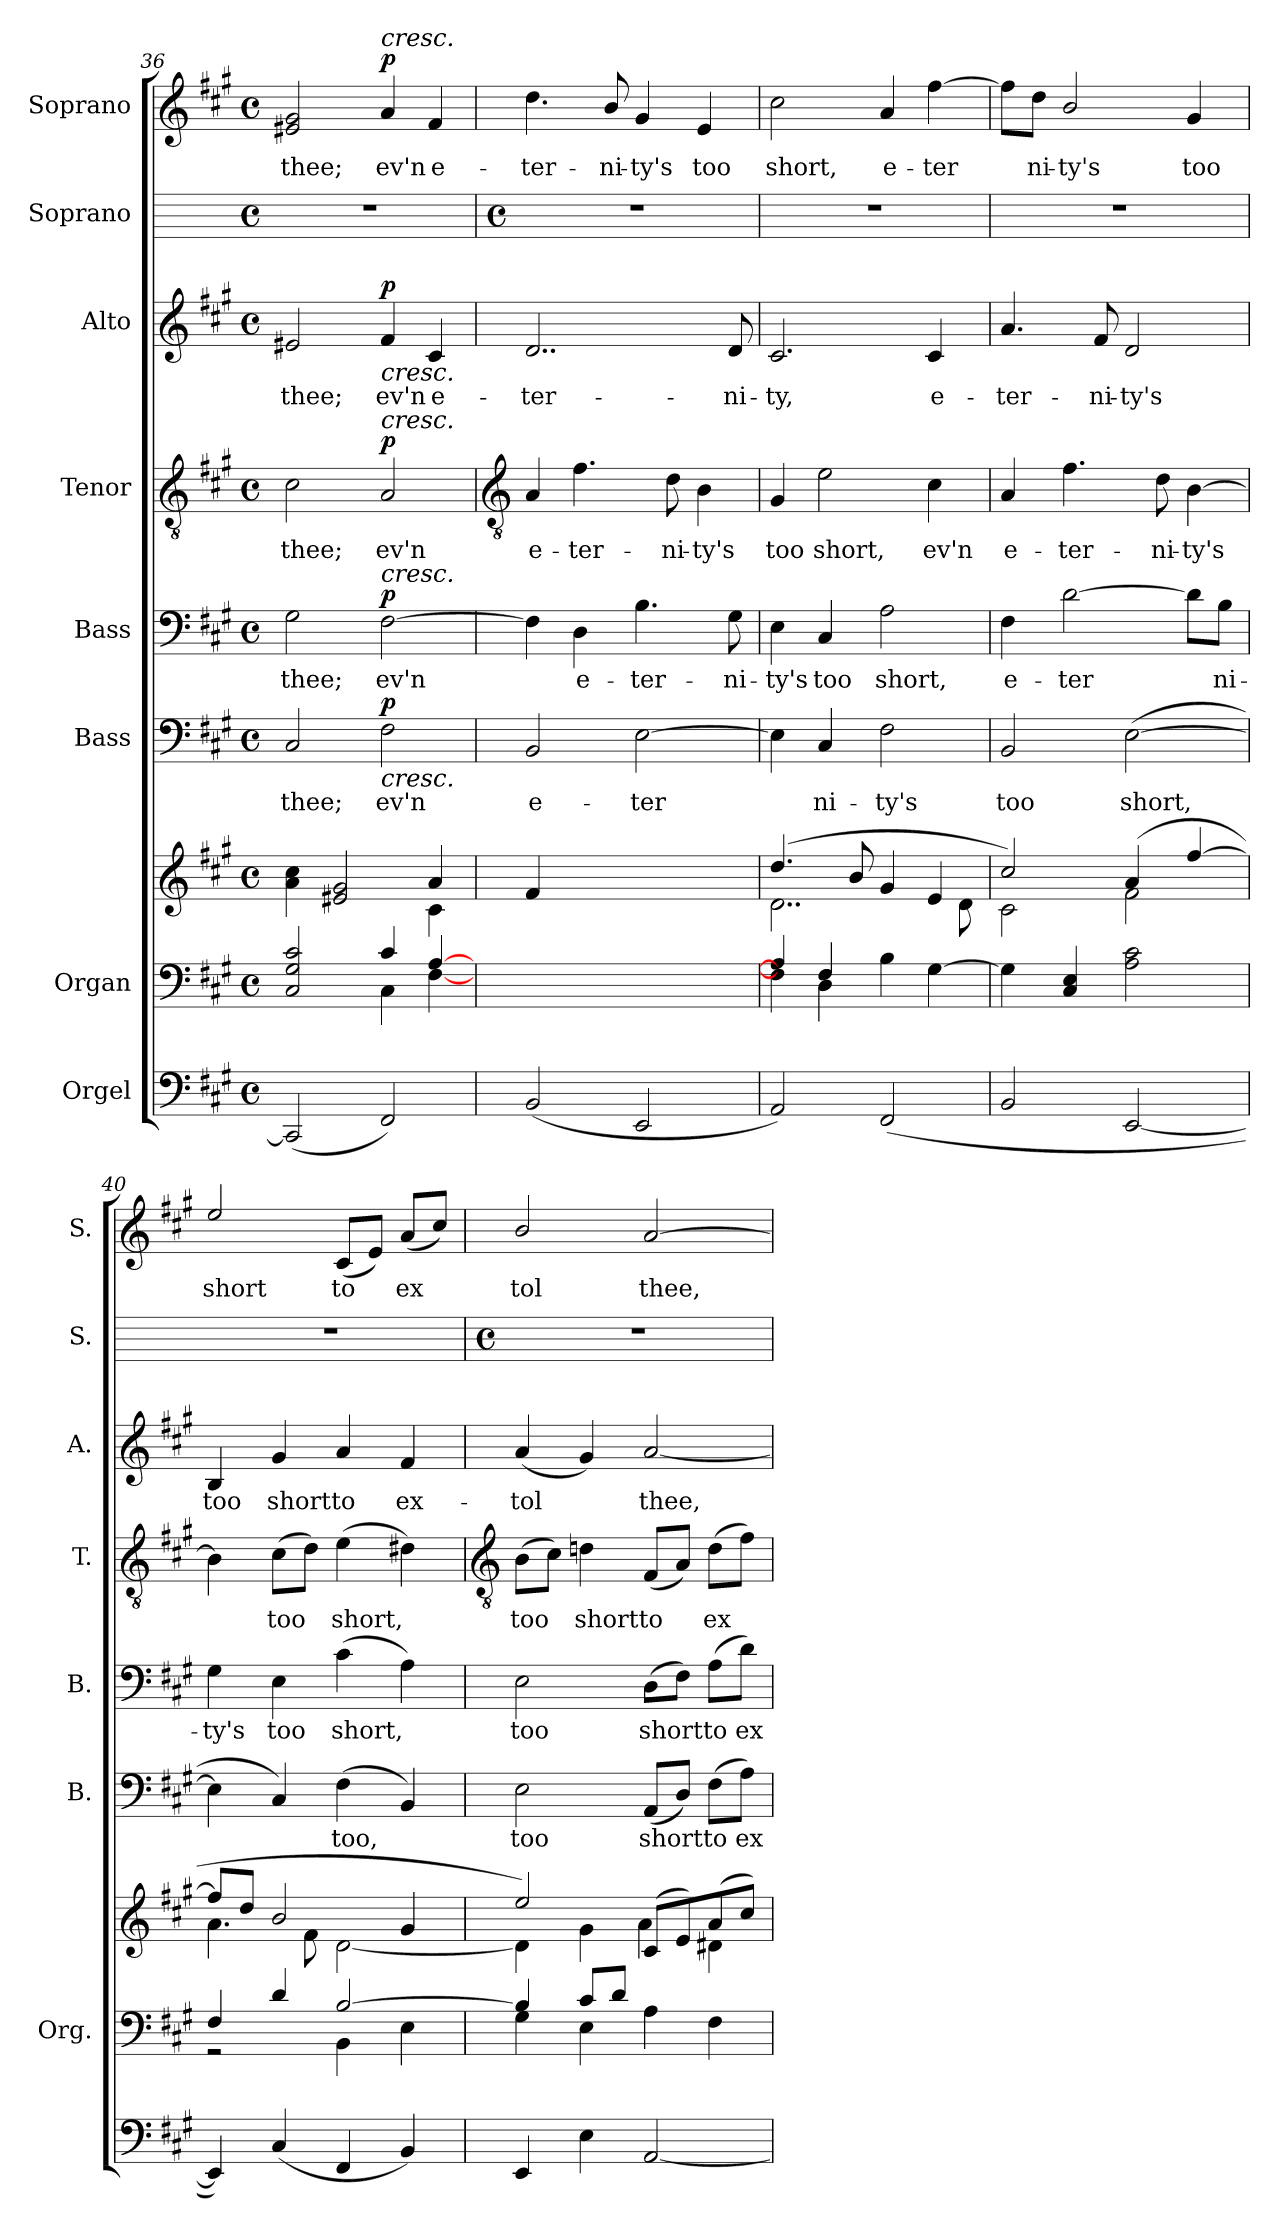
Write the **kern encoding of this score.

**kern	**kern	**kern	**kern	**text	**dynam	**kern	**text	**dynam	**kern	**text	**dynam	**kern	**text	**dynam	**kern	**kern	**text	**dynam
*part8	*part7	*part7	*part6	*part6	*part6	*part5	*part5	*part5	*part4	*part4	*part4	*part3	*part3	*part3	*part2	*part1	*part1	*part1
*staff9	*staff8	*staff7	*staff6	*staff6	*staff6	*staff5	*staff5	*staff5	*staff4	*staff4	*staff4	*staff3	*staff3	*staff3	*staff2	*staff1	*staff1	*staff1
*I"Orgel	*I"Organ	*	*I"Bass	*	*	*I"Bass	*	*	*I"Tenor	*	*	*I"Alto	*	*	*I"Soprano	*I"Soprano	*	*
*	*I'Org.	*	*I'B.	*	*	*I'B.	*	*	*I'T.	*	*	*I'A.	*	*	*I'S.	*I'S.	*	*
*clefF4	*clefF4	*clefG2	*clefF4	*	*	*clefF4	*	*	*clefGv2	*	*	*clefG2	*	*	*	*clefG2	*	*
*k[f#c#g#]	*k[f#c#g#]	*k[f#c#g#]	*k[f#c#g#]	*	*	*k[f#c#g#]	*	*	*k[f#c#g#]	*	*	*k[f#c#g#]	*	*	*	*k[f#c#g#]	*	*
*A:	*A:	*A:	*A:	*	*	*A:	*	*	*A:	*	*	*A:	*	*	*	*A:	*	*
*M4/4	*M4/4	*M4/4	*M4/4	*	*	*M4/4	*	*	*M4/4	*	*	*M4/4	*	*	*M4/4	*M4/4	*	*
*met(c)	*met(c)	*met(c)	*met(c)	*	*	*met(c)	*	*	*met(c)	*	*	*met(c)	*	*	*met(c)	*met(c)	*	*
=36	=36	=36	=36	=36	=36	=36	=36	=36	=36	=36	=36	=36	=36	=36	=36	=36	=36	=36
*	*^	*^	*	*	*	*	*	*	*	*	*	*	*	*	*	*	*	*
!	!	!	!	!	!	!LO:LY:b	!	!	!LO:LY:b	!	!	!LO:LY:b	!	!	!LO:LY:b	!	!	!	!LO:LY:b	!
*	*	*	*	*	*	*	*	*^	*	*	*	*	*	*	*	*	*	*^	*	*
(<2CC#]	2C#/ 2G#/ 2c#/	2ryy	4a\ 4cc#\	2.ryy	2C#	thee;	.	2G#\	1ryy	thee;	.	2c#	thee;	.	2e#X	thee;	.	1r	2e#X/ 2g#/	1ryy	thee;	.
.	.	.	2e#X/ 2g#/	.	.	.	.	.	.	.	.	.	.	.	.	.	.	.	.	.	.	.
!	!	!	!	!	!	!	!	!	!	!	!	!	!	!	!	!	!	!	!LO:TX:a:i:t=cresc.	!	!	!
!	!	!	!	!	!	!	!	!	!	!	!	!	!	!	!LO:TX:b:i:t=cresc.	!	!	!	!	!	!	!
!	!	!	!	!	!	!	!	!	!	!	!	!LO:TX:a:i:t=cresc.	!	!	!	!	!	!	!	!	!	!
!	!	!	!	!	!	!	!	!LO:TX:a:i:t=cresc.	!	!	!	!	!	!	!	!	!	!	!	!	!	!
!	!	!	!	!	!LO:TX:b:i:t=cresc.	!	!	!	!	!	!	!	!	!	!	!	!	!	!	!	!	!
!	!	!	!	!	!	!LO:LY:b	!LO:DY:a	!	!	!LO:LY:b	!LO:DY:a	!	!LO:LY:b	!LO:DY:a	!	!LO:LY:b	!LO:DY:b	!	!	!	!LO:LY:b	!LO:DY:a
2FF#)	4c#/	4C#\	.	.	2F#	ev'n	p	[2F#\	.	ev'n	p	2A	ev'n	p	4f#	ev'n	p	.	4a/	.	ev'n	p
!	!	!	!	!	!	!	!	!	!	!	!	!	!	!	!	!LO:LY:b	!	!	!	!	!LO:LY:b	!
.	[4A/	[4F#\	4a/	4c#\	.	.	.	.	.	.	.	.	.	.	4c#	e-	.	.	4f#/	.	e-	.
*	*v	*v	*	*	*	*	*	*	*	*	*	*	*	*	*	*	*	*	*	*	*	*
*	*	*v	*v	*	*	*	*	*	*	*	*	*	*	*	*	*	*	*	*	*	*
!!LO:LB:g=z	!!
=37	=37	=37	=37	=37	=37	=37	=37	=37	=37	=37	=37	=37	=37	=37	=37	=37	=37	=37	=37	=37
*	*	*	*	*	*	*	*	*	*	*clefGv2	*	*	*	*	*	*	*	*	*	*
*	*	*	*	*	*	*	*	*	*	*	*	*	*	*	*	*M4/4	*	*	*	*
*	*	*	*	*	*	*	*	*	*	*	*	*	*	*	*	*met(c)	*	*	*	*
*	*^	*^	*	*	*	*	*	*	*	*	*	*	*	*	*	*	*	*	*	*
!	!	!	!	!	!	!LO:LY:b	!	!	!	!	!	!	!LO:LY:b	!	!	!LO:LY:b	!	!	!	!	!LO:LY:b	!
*	*v	*v	*	*	*	*	*	*	*	*	*	*	*	*	*	*	*	*	*	*	*	*
*	*	*v	*v	*	*	*	*	*	*	*	*	*	*	*	*	*	*	*	*	*	*
(<2BB	1ryy	4f#/	2BB	e-	.	4F#\]	1ryy	.	.	4A	e-	.	2..d	-ter-	.	1r	4.dd\	1ryy	-ter-	.
!	!	!	!	!	!	!	!	!LO:LY:b	!	!	!LO:LY:b	!	!	!	!	!	!	!	!	!
.	.	2.ryy	.	.	.	4D\	.	e-	.	4.f#	-ter-	.	.	.	.	.	.	.	.	.
!	!	!	!	!	!	!	!	!	!	!	!	!	!	!	!	!	!	!	!LO:LY:b	!
.	.	.	.	.	.	.	.	.	.	.	.	.	.	.	.	.	8b/	.	-ni-	.
!	!	!	!	!LO:LY:b	!	!	!	!LO:LY:b	!	!	!	!	!	!	!	!	!	!	!LO:LY:b	!
2EE	.	.	[2E	-ter	.	4.B\	.	-ter-	.	.	.	.	.	.	.	.	4g#/	.	-ty's	.
!	!	!	!	!	!	!	!	!	!	!	!LO:LY:b	!	!	!	!	!	!	!	!	!
.	.	.	.	.	.	.	.	.	.	8d	-ni-	.	.	.	.	.	.	.	.	.
!	!	!	!	!	!	!	!	!	!	!	!LO:LY:b	!	!	!	!	!	!	!	!LO:LY:b	!
.	.	.	.	.	.	.	.	.	.	4B	-ty's	.	.	.	.	.	4e/	.	too	.
!	!	!	!	!	!	!	!	!LO:LY:b	!	!	!	!	!	!LO:LY:b	!	!	!	!	!	!
.	.	.	.	.	.	8G#\	.	-ni-	.	.	.	.	8d	-ni-	.	.	.	.	.	.
!!LO:LB:g=z	!!
=38	=38	=38	=38	=38	=38	=38	=38	=38	=38	=38	=38	=38	=38	=38	=38	=38	=38	=38	=38	=38
*	*^	*^	*	*	*	*	*	*	*	*	*	*	*	*	*	*	*	*	*	*
!	!	!	!	!	!	!	!	!	!	!LO:LY:b	!	!	!LO:LY:b	!	!	!LO:LY:b	!	!	!	!	!LO:LY:b	!
2AA)	4A/]	4F#\]	(>4.dd/	2..d\	4E]	.	.	4E\	1ryy	-ty's	.	4G#	too	.	2.c#	-ty,	.	1r	2cc#\	1ryy	short,	.
!	!	!	!	!	!	!LO:LY:b	!	!	!	!LO:LY:b	!	!	!LO:LY:b	!	!	!	!	!	!	!	!	!
.	4F#/	4D\	.	.	4C#	ni-	.	4C#/	.	too	.	2e	short,	.	.	.	.	.	.	.	.	.
.	.	.	8b/	.	.	.	.	.	.	.	.	.	.	.	.	.	.	.	.	.	.	.
!	!	!	!	!	!	!LO:LY:b	!	!	!	!LO:LY:b	!	!	!	!	!	!	!	!	!	!	!LO:LY:b	!
(<2FF#	4ryy	4B\	4g#/	.	2F#	-ty's	.	2A\	.	short,	.	.	.	.	.	.	.	.	4a/	.	e-	.
!	!	!	!	!	!	!	!	!	!	!	!	!	!LO:LY:b	!	!	!LO:LY:b	!	!	!	!	!LO:LY:b	!
.	[4G#\	4ryy	4e/	.	.	.	.	.	.	.	.	4c#	ev'n	.	4c#	e-	.	.	[4ff#\	.	-ter	.
.	.	.	.	8d\	.	.	.	.	.	.	.	.	.	.	.	.	.	.	.	.	.	.
=39	=39	=39	=39	=39	=39	=39	=39	=39	=39	=39	=39	=39	=39	=39	=39	=39	=39	=39	=39	=39	=39	=39
!	!	!	!	!	!	!LO:LY:b	!	!	!	!LO:LY:b	!	!	!LO:LY:b	!	!	!LO:LY:b	!	!	!	!	!	!
2BB	4G#\]	4E\yy	2cc#/)	2c#\	2BB	too	.	4F#\	1ryy	e-	.	4A	e-	.	4.a	-ter-	.	1r	8ff#\L]	1ryy	.	.
!	!	!	!	!	!	!	!	!	!	!	!	!	!	!	!	!	!	!	!	!	!LO:LY:b	!
.	.	.	.	.	.	.	.	.	.	.	.	.	.	.	.	.	.	.	8dd\J	.	ni-	.
!	!	!	!	!	!	!	!	!	!	!LO:LY:b	!	!	!LO:LY:b	!	!	!	!	!	!	!	!LO:LY:b	!
.	4C#/ 4E/	4ryy	.	.	.	.	.	[2d\	.	-ter	.	4.f#	-ter-	.	.	.	.	.	2b/	.	-ty's	.
!	!	!	!	!	!	!	!	!	!	!	!	!	!	!	!	!LO:LY:b	!	!	!	!	!	!
.	.	.	.	.	.	.	.	.	.	.	.	.	.	.	8f#	-ni-	.	.	.	.	.	.
!	!	!	!	!	!	!LO:LY:b	!	!	!	!	!	!	!	!	!	!LO:LY:b	!	!	!	!	!	!
[2EE	2ryy	2A\ 2c#\	(>4a/	2f#\	(>[2E	short,	.	.	.	.	.	.	.	.	2d	-ty's	.	.	.	.	.	.
!	!	!	!	!	!	!	!	!	!	!	!	!	!LO:LY:b	!	!	!	!	!	!	!	!	!
.	.	.	.	.	.	.	.	.	.	.	.	8d	-ni-	.	.	.	.	.	.	.	.	.
!	!	!	!	!	!	!	!	!	!	!	!	!	!LO:LY:b	!	!	!	!	!	!	!	!LO:LY:b	!
.	.	.	[4ff#/	.	.	.	.	8d\L]	.	.	.	[4B	-ty's	.	.	.	.	.	4g#/	.	too	.
!	!	!	!	!	!	!	!	!	!	!LO:LY:b	!	!	!	!	!	!	!	!	!	!	!	!
.	.	.	.	.	.	.	.	8B\J	.	ni-	.	.	.	.	.	.	.	.	.	.	.	.
=40	=40	=40	=40	=40	=40	=40	=40	=40	=40	=40	=40	=40	=40	=40	=40	=40	=40	=40	=40	=40	=40	=40
!	!	!	!	!	!	!	!	!	!	!LO:LY:b	!	!	!	!	!	!LO:LY:b	!	!	!	!	!LO:LY:b	!
4EE])	4F#/	2r	8ff#/L]	4.a\	4E]	.	.	4G#\	2ryy	-ty's	.	4B]	.	.	4B	too	.	1r	2ee/	2ryy	short	.
.	.	.	8dd/J	.	.	.	.	.	.	.	.	.	.	.	.	.	.	.	.	.	.	.
!	!	!	!	!	!	!	!	!	!	!LO:LY:b	!	!	!LO:LY:b	!	!	!LO:LY:b	!	!	!	!	!	!
(<4C#	4d/	.	2b/	.	4C#)	.	.	4E\	.	too	.	(>8c#L	too	.	4g#	short	.	.	.	.	.	.
.	.	.	.	8f#\	.	.	.	.	.	.	.	8dJ)	.	.	.	.	.	.	.	.	.	.
!	!	!	!	!	!	!LO:LY:b	!	!	!	!LO:LY:b	!	!	!LO:LY:b	!	!	!LO:LY:b	!	!	!	!	!LO:LY:b	!
4FF#	[2B/	4BB\	.	[2d\	(>4F#	too,	.	(>4c#\	8ryy	short,	.	(>4e	short,	.	4a	to	.	.	(<8c#/L	8ryy	to	.
.	.	.	.	.	.	.	.	.	4.ryy	.	.	.	.	.	.	.	.	.	8e/J)	4.ryy	.	.
!	!	!	!	!	!	!	!	!	!	!	!	!	!	!	!	!LO:LY:b	!	!	!	!	!LO:LY:b	!
4BB)	.	4E\	4g#/	.	4BB)	.	.	4A\)	.	.	.	4d#X)	.	.	4f#	ex-	.	.	(<8a/L	.	ex	.
.	.	.	.	.	.	.	.	.	.	.	.	.	.	.	.	.	.	.	8cc#/J)	.	.	.
!!LO:LB:g=z	!!
=41	=41	=41	=41	=41	=41	=41	=41	=41	=41	=41	=41	=41	=41	=41	=41	=41	=41	=41	=41	=41	=41	=41
*	*	*	*	*	*	*	*	*	*	*	*	*clefGv2	*	*	*	*	*	*	*	*	*	*
*	*	*	*	*	*	*	*	*	*	*	*	*	*	*	*	*	*	*M4/4	*	*	*	*
*	*	*	*	*	*	*	*	*	*	*	*	*	*	*	*	*	*	*met(c)	*	*	*	*
!	!	!	!	!	!	!LO:LY:b	!	!	!	!LO:LY:b	!	!	!LO:LY:b	!	!	!LO:LY:b	!	!	!	!	!LO:LY:b	!
4EE	4B/]	4G#\	2ee/)	4d\]	2E	too	.	2E\	1ryy	too	.	(>8BL	too	.	(<4a	-tol	.	1r	2b/	1ryy	tol	.
.	.	.	.	.	.	.	.	.	.	.	.	8c#J)	.	.	.	.	.	.	.	.	.	.
!	!	!	!	!	!	!	!	!	!	!	!	!	!LO:LY:b	!	!	!	!	!	!	!	!	!
4E	8c#/L	4E\	.	4g#\	.	.	.	.	.	.	.	4dn	short	.	4g#)	.	.	.	.	.	.	.
.	8d/J	.	.	.	.	.	.	.	.	.	.	.	.	.	.	.	.	.	.	.	.	.
!	!	!	!	!	!	!LO:LY:b	!	!	!	!LO:LY:b	!	!	!LO:LY:b	!	!	!LO:LY:b	!	!	!	!	!LO:LY:b	!
[2AA	2ryy	4A\	(<8c#/L	4a\	(<8AAL	short	.	(>8D\L	.	short	.	(<8F#L	to	.	[2a	thee,	.	.	[2a/	.	thee,	.
.	.	.	8e/)	.	8DJ)	.	.	8F#\J)	.	.	.	8AJ)	.	.	.	.	.	.	.	.	.	.
!	!	!	!	!	!	!LO:LY:b	!	!	!	!LO:LY:b	!	!	!LO:LY:b	!	!	!	!	!	!	!	!	!
.	.	4F#\	(>8a/	4d#X\	(>8F#L	to	.	(>8A\L	.	to	.	(>8dL	ex	.	.	.	.	.	.	.	.	.
!	!	!	!	!	!	!LO:LY:b	!	!	!	!LO:LY:b	!	!	!	!	!	!	!	!	!	!	!	!
.	.	.	8cc#/J)	.	8AJ)	ex-	.	8d\J)	.	ex-	.	8f#J)	.	.	.	.	.	.	.	.	.	.
*	*v	*v	*	*	*	*	*	*v	*v	*	*	*	*	*	*	*	*	*	*v	*v	*	*
*	*	*v	*v	*	*	*	*	*	*	*	*	*	*	*	*	*	*	*	*
=	=	=	=	=	=	=	=	=	=	=	=	=	=	=	=	=	=	=
*-	*-	*-	*-	*-	*-	*-	*-	*-	*-	*-	*-	*-	*-	*-	*-	*-	*-	*-
